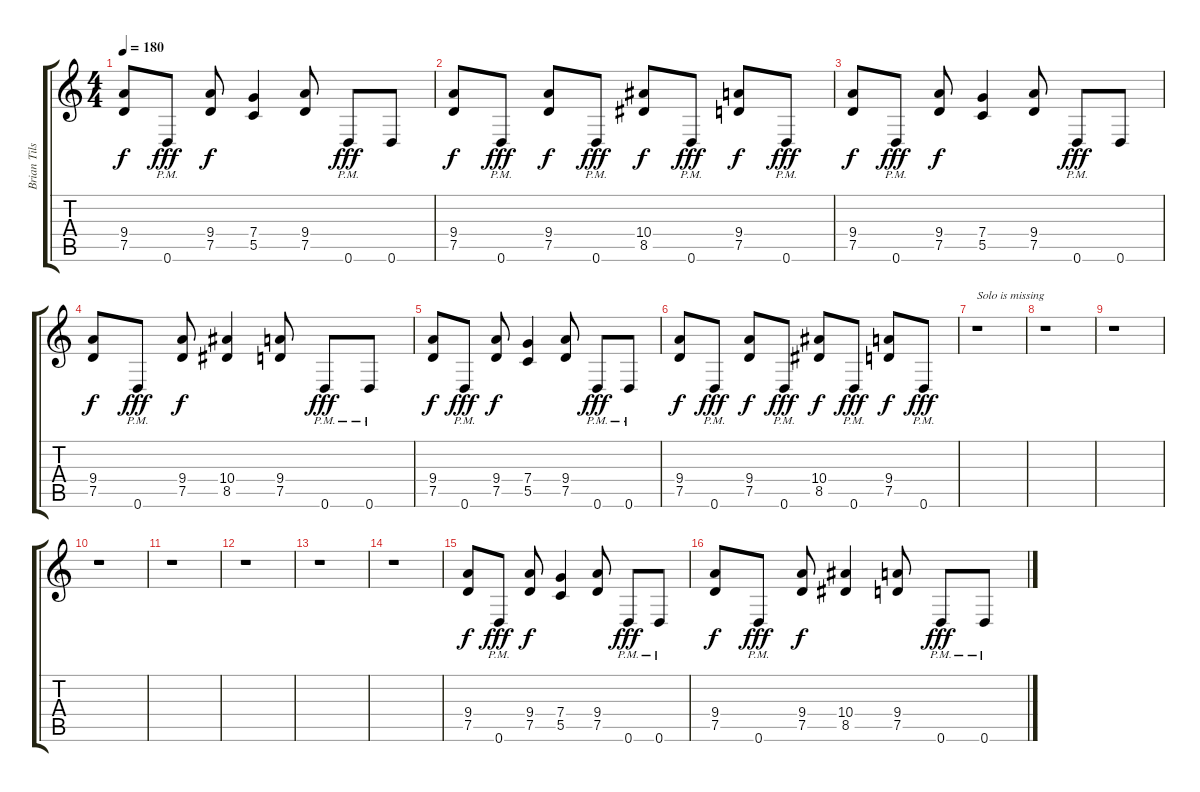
\track ("Brian Tilse" "Brian Tils") {instrument distortionguitar}
\staff {score tabs}
\tuning (D4 A3 F3 C3 G2 D2) {hide}
\ts (4 4)
\tempo 180
\clef g2
\ks c
(9.4 7.5).8{dy f} 0.6{pm}.8{dy fff} (9.4 7.5).8{dy f} (7.4 5.5).4 (9.4 7.5).8 0.6{pm}.8{dy fff} 0.6.8 |
(9.4 7.5).8{dy f} 0.6{pm}.8{dy fff} (9.4 7.5).8{dy f} 0.6{pm}.8{dy fff} (10.4 8.5).8{dy f} 0.6{pm}.8{dy fff} (9.4 7.5).8{dy f} 0.6{pm}.8{dy fff} |
(9.4 7.5).8{dy f} 0.6{pm}.8{dy fff} (9.4 7.5).8{dy f} (7.4 5.5).4 (9.4 7.5).8 0.6{pm}.8{dy fff} 0.6.8 |
(9.4 7.5).8{dy f} 0.6{pm}.8{dy fff} (9.4 7.5).8{dy f} (10.4 8.5).4 (9.4 7.5).8 0.6{pm}.8{dy fff} 0.6{pm}.8 |
(9.4 7.5).8{dy f} 0.6{pm}.8{dy fff} (9.4 7.5).8{dy f} (7.4 5.5).4 (9.4 7.5).8 0.6{pm}.8{dy fff} 0.6{pm}.8 |
(9.4 7.5).8{dy f} 0.6{pm}.8{dy fff} (9.4 7.5).8{dy f} 0.6{pm}.8{dy fff} (10.4 8.5).8{dy f} 0.6{pm}.8{dy fff} (9.4 7.5).8{dy f} 0.6{pm}.8{dy fff} |
r.1{txt "Solo is missing"} |
r.1 |
r.1 |
r.1 |
r.1 |
r.1 |
r.1 |
r.1 |
(9.4 7.5).8{dy f} 0.6{pm}.8{dy fff} (9.4 7.5).8{dy f} (7.4 5.5).4 (9.4 7.5).8 0.6{pm}.8{dy fff} 0.6{pm}.8 |
(9.4 7.5).8{dy f} 0.6{pm}.8{dy fff} (9.4 7.5).8{dy f} (10.4 8.5).4 (9.4 7.5).8 0.6{pm}.8{dy fff} 0.6{pm}.8
